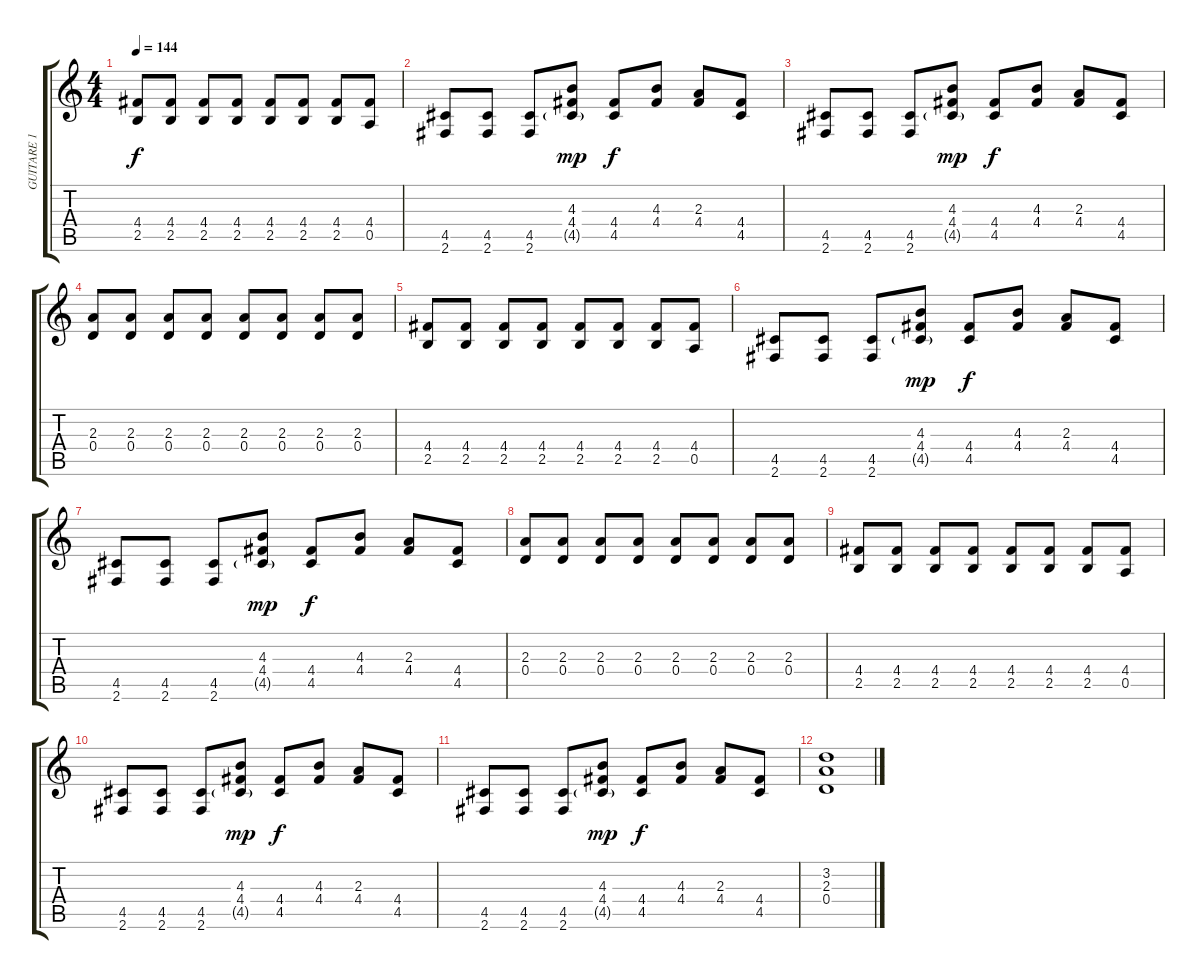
\track ("GUITARE 1" "GUITARE 1") {instrument electricguitarclean}
\staff {score tabs}
\tuning (E4 B3 G3 D3 A2 E2) {hide}
\ts (4 4)
\tempo 144
\clef g2
\ks c
(4.4 2.5).8{dy f} (4.4 2.5).8 (4.4 2.5).8 (4.4 2.5).8 (4.4 2.5).8 (4.4 2.5).8 (4.4 2.5).8 (4.4 0.5).8 |
(4.5 2.6).8 (4.5 2.6).8 (4.5 2.6).8 (4.3 4.4 4.5{g}).8{dy mp} (4.4 4.5).8{dy f} (4.3 4.4).8 (2.3 4.4).8 (4.4 4.5).8 |
(4.5 2.6).8 (4.5 2.6).8 (4.5 2.6).8 (4.3 4.4 4.5{g}).8{dy mp} (4.4 4.5).8{dy f} (4.3 4.4).8 (2.3 4.4).8 (4.4 4.5).8 |
(2.3 0.4).8 (2.3 0.4).8 (2.3 0.4).8 (2.3 0.4).8 (2.3 0.4).8 (2.3 0.4).8 (2.3 0.4).8 (2.3 0.4).8 |
(4.4 2.5).8 (4.4 2.5).8 (4.4 2.5).8 (4.4 2.5).8 (4.4 2.5).8 (4.4 2.5).8 (4.4 2.5).8 (4.4 0.5).8 |
(4.5 2.6).8 (4.5 2.6).8 (4.5 2.6).8 (4.3 4.4 4.5{g}).8{dy mp} (4.4 4.5).8{dy f} (4.3 4.4).8 (2.3 4.4).8 (4.4 4.5).8 |
(4.5 2.6).8 (4.5 2.6).8 (4.5 2.6).8 (4.3 4.4 4.5{g}).8{dy mp} (4.4 4.5).8{dy f} (4.3 4.4).8 (2.3 4.4).8 (4.4 4.5).8 |
(2.3 0.4).8 (2.3 0.4).8 (2.3 0.4).8 (2.3 0.4).8 (2.3 0.4).8 (2.3 0.4).8 (2.3 0.4).8 (2.3 0.4).8 |
(4.4 2.5).8 (4.4 2.5).8 (4.4 2.5).8 (4.4 2.5).8 (4.4 2.5).8 (4.4 2.5).8 (4.4 2.5).8 (4.4 0.5).8 |
(4.5 2.6).8 (4.5 2.6).8 (4.5 2.6).8 (4.3 4.4 4.5{g}).8{dy mp} (4.4 4.5).8{dy f} (4.3 4.4).8 (2.3 4.4).8 (4.4 4.5).8 |
(4.5 2.6).8 (4.5 2.6).8 (4.5 2.6).8 (4.3 4.4 4.5{g}).8{dy mp} (4.4 4.5).8{dy f} (4.3 4.4).8 (2.3 4.4).8 (4.4 4.5).8 |
(3.2 2.3 0.4).1
